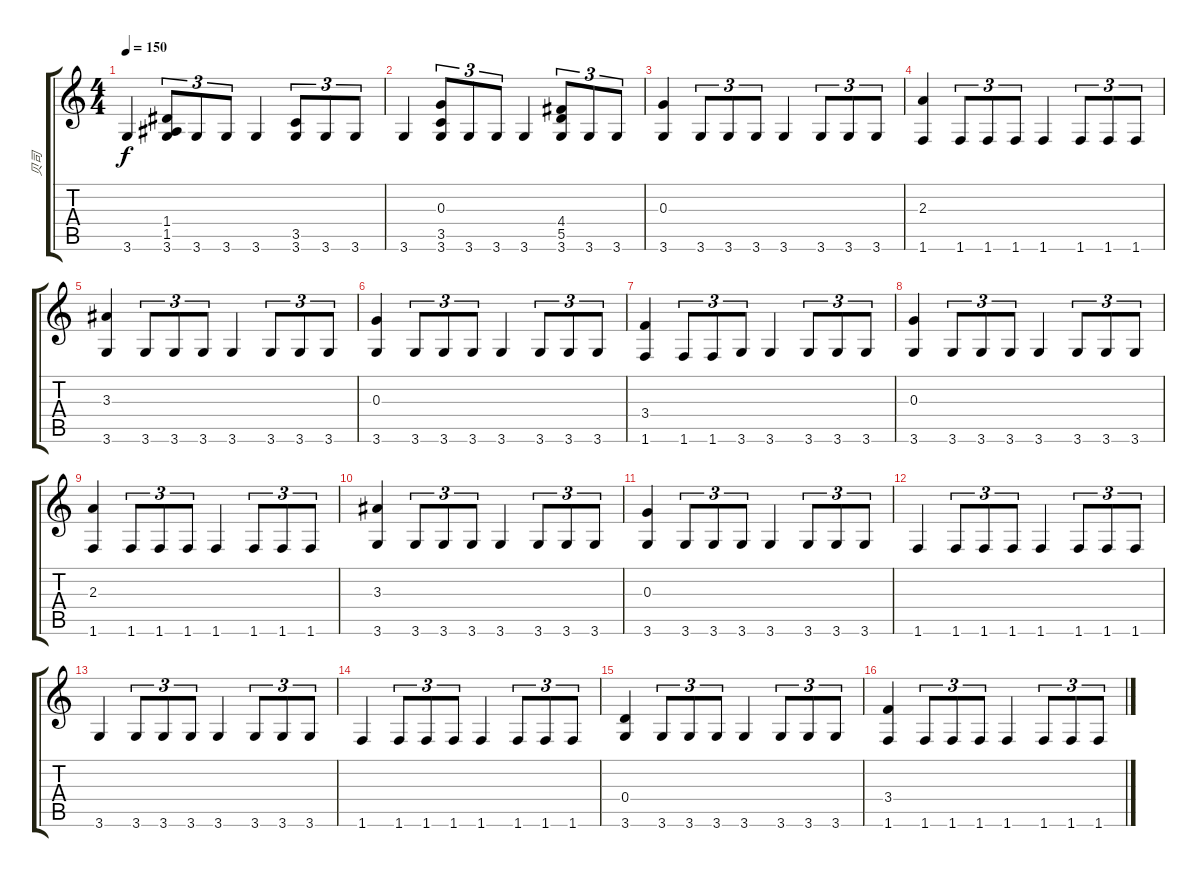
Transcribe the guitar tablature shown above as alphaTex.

\track ("贝司" "贝司") {instrument slapbass1}
\staff {score tabs}
\tuning (E4 B3 G3 D3 A2 E2) {hide}
\ts (4 4)
\tempo 150
\clef g2
\ks c
3.6.4{dy f} (1.4 1.5 3.6).8{tu (3 2)} 3.6.8{tu (3 2)} 3.6.8{tu (3 2)} 3.6.4 (3.5 3.6).8{tu (3 2)} 3.6.8{tu (3 2)} 3.6.8{tu (3 2)} |
3.6.4 (0.3 3.5 3.6).8{tu (3 2)} 3.6.8{tu (3 2)} 3.6.8{tu (3 2)} 3.6.4 (4.4 5.5 3.6).8{tu (3 2)} 3.6.8{tu (3 2)} 3.6.8{tu (3 2)} |
(0.3 3.6).4 3.6.8{tu (3 2)} 3.6.8{tu (3 2)} 3.6.8{tu (3 2)} 3.6.4 3.6.8{tu (3 2)} 3.6.8{tu (3 2)} 3.6.8{tu (3 2)} |
(2.3 1.6).4 1.6.8{tu (3 2)} 1.6.8{tu (3 2)} 1.6.8{tu (3 2)} 1.6.4 1.6.8{tu (3 2)} 1.6.8{tu (3 2)} 1.6.8{tu (3 2)} |
(3.3 3.6).4 3.6.8{tu (3 2)} 3.6.8{tu (3 2)} 3.6.8{tu (3 2)} 3.6.4 3.6.8{tu (3 2)} 3.6.8{tu (3 2)} 3.6.8{tu (3 2)} |
(0.3 3.6).4 3.6.8{tu (3 2)} 3.6.8{tu (3 2)} 3.6.8{tu (3 2)} 3.6.4 3.6.8{tu (3 2)} 3.6.8{tu (3 2)} 3.6.8{tu (3 2)} |
(3.4 1.6).4 1.6.8{tu (3 2)} 1.6.8{tu (3 2)} 3.6.8{tu (3 2)} 3.6.4 3.6.8{tu (3 2)} 3.6.8{tu (3 2)} 3.6.8{tu (3 2)} |
(0.3 3.6).4 3.6.8{tu (3 2)} 3.6.8{tu (3 2)} 3.6.8{tu (3 2)} 3.6.4 3.6.8{tu (3 2)} 3.6.8{tu (3 2)} 3.6.8{tu (3 2)} |
(2.3 1.6).4 1.6.8{tu (3 2)} 1.6.8{tu (3 2)} 1.6.8{tu (3 2)} 1.6.4 1.6.8{tu (3 2)} 1.6.8{tu (3 2)} 1.6.8{tu (3 2)} |
(3.3 3.6).4 3.6.8{tu (3 2)} 3.6.8{tu (3 2)} 3.6.8{tu (3 2)} 3.6.4 3.6.8{tu (3 2)} 3.6.8{tu (3 2)} 3.6.8{tu (3 2)} |
(0.3 3.6).4 3.6.8{tu (3 2)} 3.6.8{tu (3 2)} 3.6.8{tu (3 2)} 3.6.4 3.6.8{tu (3 2)} 3.6.8{tu (3 2)} 3.6.8{tu (3 2)} |
1.6.4 1.6.8{tu (3 2)} 1.6.8{tu (3 2)} 1.6.8{tu (3 2)} 1.6.4 1.6.8{tu (3 2)} 1.6.8{tu (3 2)} 1.6.8{tu (3 2)} |
3.6.4 3.6.8{tu (3 2)} 3.6.8{tu (3 2)} 3.6.8{tu (3 2)} 3.6.4 3.6.8{tu (3 2)} 3.6.8{tu (3 2)} 3.6.8{tu (3 2)} |
1.6.4 1.6.8{tu (3 2)} 1.6.8{tu (3 2)} 1.6.8{tu (3 2)} 1.6.4 1.6.8{tu (3 2)} 1.6.8{tu (3 2)} 1.6.8{tu (3 2)} |
(0.4 3.6).4 3.6.8{tu (3 2)} 3.6.8{tu (3 2)} 3.6.8{tu (3 2)} 3.6.4 3.6.8{tu (3 2)} 3.6.8{tu (3 2)} 3.6.8{tu (3 2)} |
(3.4 1.6).4 1.6.8{tu (3 2)} 1.6.8{tu (3 2)} 1.6.8{tu (3 2)} 1.6.4 1.6.8{tu (3 2)} 1.6.8{tu (3 2)} 1.6.8{tu (3 2)}
